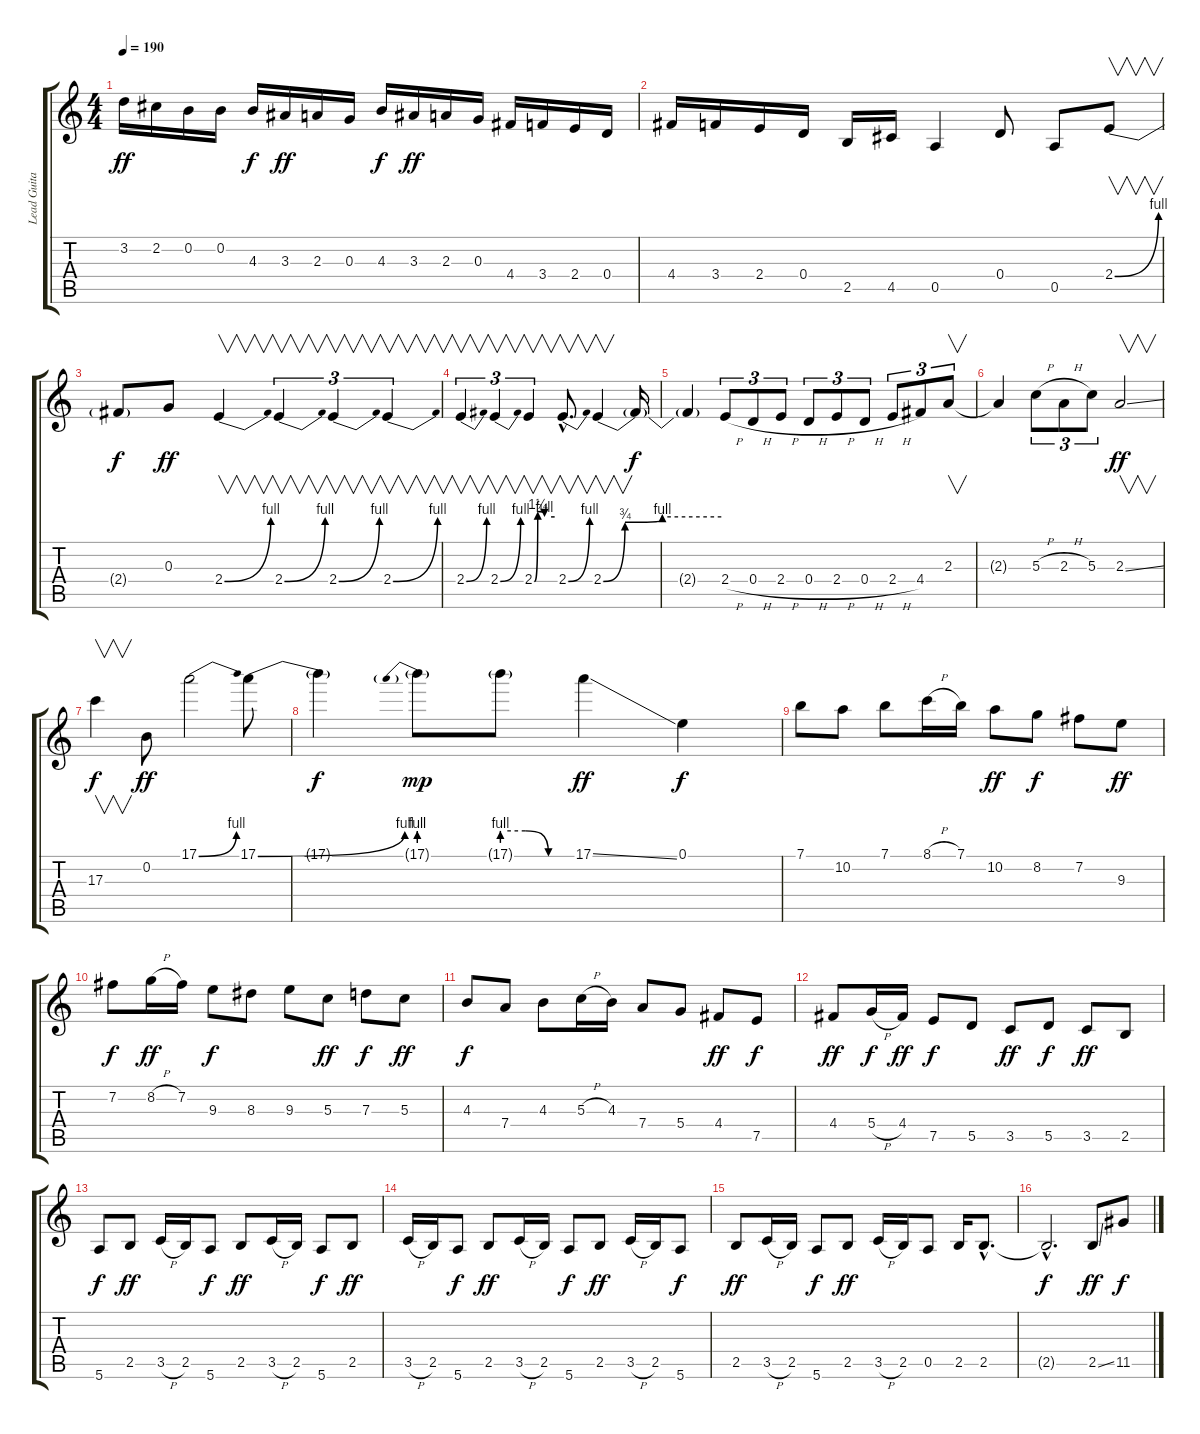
\track ("Lead Guitar" "Lead Guita") {instrument overdrivenguitar}
\staff {score tabs}
\tuning (E4 B3 G3 D3 A2 E2) {hide}
\ts (4 4)
\tempo 190
\clef g2
\ks c
3.2.16{dy ff} 2.2.16 0.2.16 0.2.16 4.3.16{dy f} 3.3.16{dy ff} 2.3.16 0.3.16 4.3.16{dy f} 3.3.16{dy ff} 2.3.16 0.3.16 4.4.16 3.4.16 2.4.16 0.4.16 |
4.4.16 3.4.16 2.4.16 0.4.16 2.5.16 4.5.16 0.5.4 0.4.8 0.5.8 2.4{be (bend 0 0 60 4)}.8{v} |
2.4{t}.8{dy f} 0.3.8{dy ff} 2.4{be (bend 0 0 60 4)}.4{v} 2.4{be (bend 0 0 60 4)}.4{v tu (3 2)} 2.4{be (bend 0 0 60 4)}.4{v tu (3 2)} 2.4{be (bend 0 0 60 4)}.4{v tu (3 2)} |
2.4{be (bend 0 0 60 4)}.4{v tu (3 2)} 2.4{be (bend 0 0 60 4)}.4{v tu (3 2)} 2.4{be (custom 0 0 10 5 30 4 60 4)}.4{v tu (3 2)} 2.4{be (bend 0 0 60 4) hac}.8{v d} 2.4{be (custom 0 0 11 3 30 4 60 4)}.4{v} 2.4{t}.16{dy f} |
2.4{t}.4 2.4{h}.8{tu (3 2)} 0.4{h}.8{tu (3 2)} 2.4{h}.8{tu (3 2)} 0.4{h}.8{tu (3 2)} 2.4{h}.8{tu (3 2)} 0.4{h}.8{tu (3 2)} 2.4{h}.8{tu (3 2)} 4.4.8{tu (3 2)} 2.3.8{v tu (3 2)} |
2.3{t}.4 5.3{h}.8{tu (3 2)} 2.3{h}.8{tu (3 2)} 5.3.8{tu (3 2)} 2.3{ss}.2{v dy ff} |
17.3.4{v dy f} 0.2.8{dy ff} 17.1{be (bend 0 0 60 4)}.2 17.1{be (bend 0 0 60 4)}.8 |
17.1{t}.4{dy f} 17.1{be (prebend 0 4 60 4) g}.8{dy mp} 17.1{be (custom 0 4 20 4 40 0 60 0) g}.8 17.1{ss}.4{dy ff} 0.1.4{dy f} |
7.1.8 10.2.8 7.1.8 8.1{h}.16 7.1.16 10.2.8{dy ff} 8.2.8{dy f} 7.2.8 9.3.8{dy ff} |
7.2.8{dy f} 8.2{h}.16{dy ff} 7.2.16 9.3.8{dy f} 8.3.8 9.3.8 5.3.8{dy ff} 7.3.8{dy f} 5.3.8{dy ff} |
4.3.8{dy f} 7.4.8 4.3.8 5.3{h}.16 4.3.16 7.4.8 5.4.8 4.4.8{dy ff} 7.5.8{dy f} |
4.4.8{dy ff} 5.4{h}.16{dy f} 4.4.16{dy ff} 7.5.8{dy f} 5.5.8 3.5.8{dy ff} 5.5.8{dy f} 3.5.8{dy ff} 2.5.8 |
5.6.8{dy f} 2.5.8{dy ff} 3.5{h}.16 2.5.16 5.6.8{dy f} 2.5.8{dy ff} 3.5{h}.16 2.5.16 5.6.8{dy f} 2.5.8{dy ff} |
3.5{h}.16 2.5.16 5.6.8{dy f} 2.5.8{dy ff} 3.5{h}.16 2.5.16 5.6.8{dy f} 2.5.8{dy ff} 3.5{h}.16 2.5.16 5.6.8{dy f} |
2.5.8{dy ff} 3.5{h}.16 2.5.16 5.6.8{dy f} 2.5.8{dy ff} 3.5{h}.16 2.5.16 0.5.8 2.5.16 2.5{hac}.8{d} |
2.5{hac t}.2{d dy f} 2.5{ss}.8{dy ff} 11.5{ss}.8{dy f}
